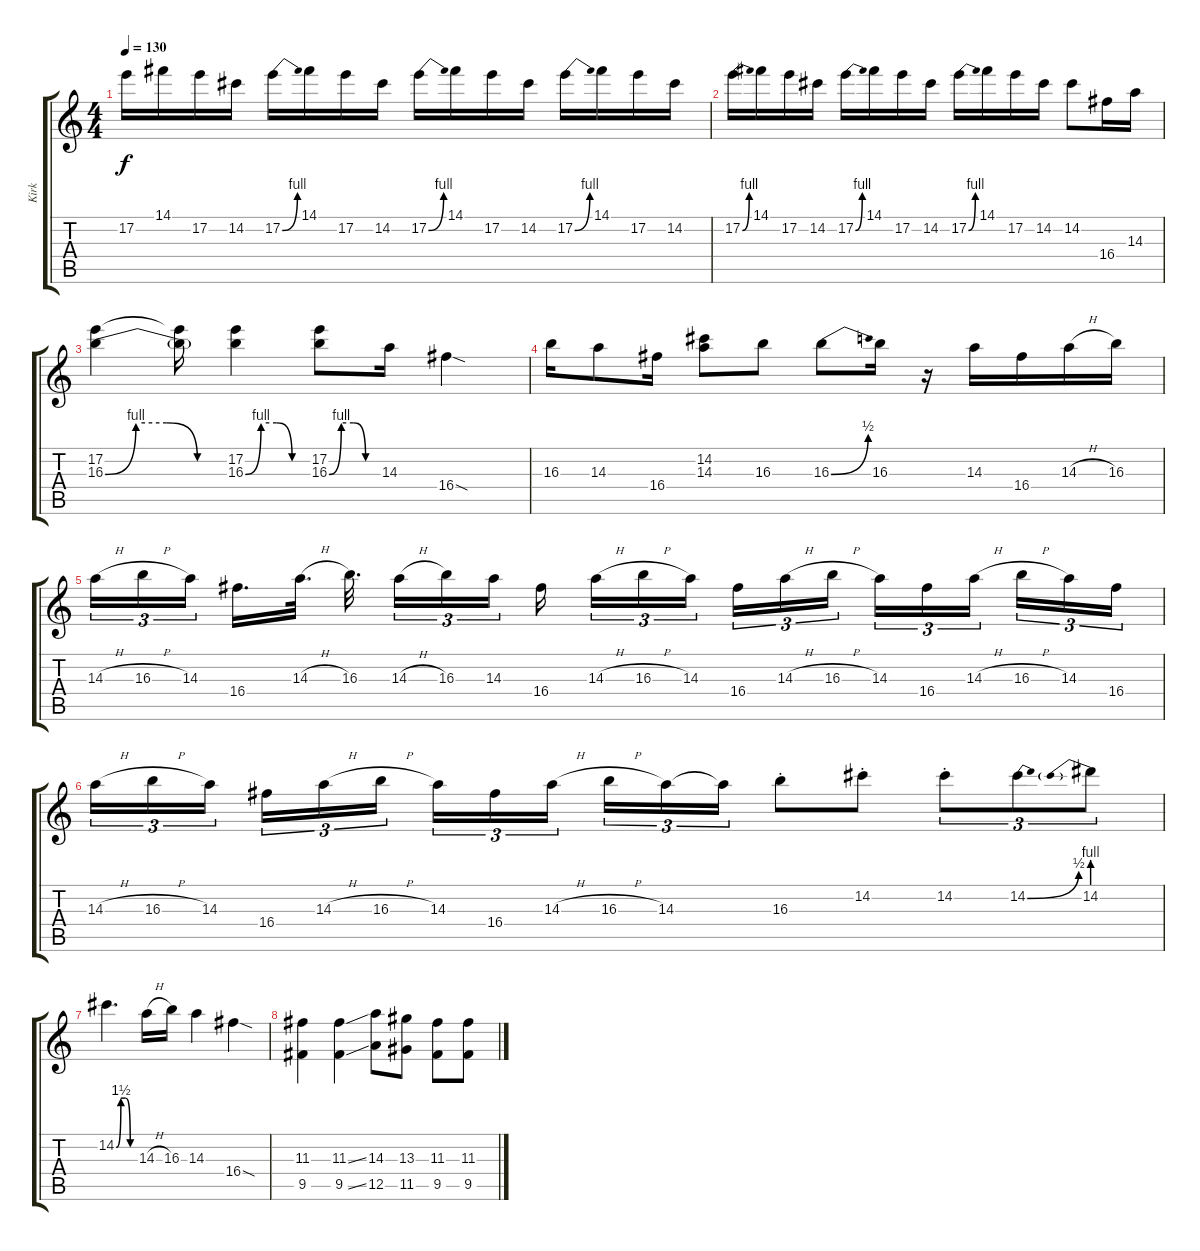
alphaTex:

\track ("Kirk" "Kirk") {instrument distortionguitar}
\staff {score tabs}
\tuning (E4 B3 G3 D3 A2 E2) {hide}
\ts (4 4)
\tempo 130
\clef g2
\ks c
17.2{t}.16{dy f} 14.1.16 17.2.16 14.2.16 17.2{be (bend 0 0 60 4)}.16 14.1.16 17.2.16 14.2.16 17.2{be (bend 0 0 60 4)}.16 14.1.16 17.2.16 14.2.16 17.2{be (bend 0 0 60 4)}.16 14.1.16 17.2.16 14.2.16 |
17.2{be (bend 0 0 60 4)}.16 14.1.16 17.2.16 14.2.16 17.2{be (bend 0 0 60 4)}.16 14.1.16 17.2.16 14.2.16 17.2{be (bend 0 0 60 4)}.16 14.1.16 17.2.16 14.2.16 14.2.8 16.4.16 14.3.16 |
(17.2 16.3{be (custom 0 0 15 4 30 4 45 0 60 0)}).4 (17.2{t} 16.3{t}).16 (17.2 16.3{be (custom 0 0 15 4 30 4 45 0 60 0)}).4 (17.2 16.3{be (custom 0 0 15 4 30 4 45 0 60 0)}).8 14.3.16 16.4{sod}.4 |
16.3.16 14.3.8 16.4.16 (14.2 14.3).8 16.3.8 16.3{be (bend 0 0 60 2)}.8 16.3.16 r.16 14.3.16 16.4.16 14.3{h}.16 16.3.16 |
14.3{h}.16{tu (3 2)} 16.3{h}.16{tu (3 2)} 14.3.16{tu (3 2) beam splitsecondary} 16.4.16{d} 14.3{h}.32{d} 16.3.32{d beam splitsecondary} 14.3{h}.16{tu (3 2)} 16.3.16{tu (3 2)} 14.3.16{tu (3 2) beam splitsecondary} 16.4.16 14.3{h}.16{tu (3 2)} 16.3{h}.16{tu (3 2)} 14.3.16{tu (3 2) beam splitsecondary} 16.4.16{tu (3 2)} 14.3{h}.16{tu (3 2)} 16.3{h}.16{tu (3 2)} 14.3.16{tu (3 2)} 16.4.16{tu (3 2)} 14.3{h}.16{tu (3 2) beam splitsecondary} 16.3{h}.16{tu (3 2)} 14.3.16{tu (3 2)} 16.4.16{tu (3 2)} |
14.3{h}.16{tu (3 2)} 16.3{h}.16{tu (3 2)} 14.3.16{tu (3 2) beam splitsecondary} 16.4.16{tu (3 2)} 14.3{h}.16{tu (3 2)} 16.3{h}.16{tu (3 2)} 14.3.16{tu (3 2)} 16.4.16{tu (3 2)} 14.3{h}.16{tu (3 2) beam splitsecondary} 16.3{h}.16{tu (3 2)} 14.3.16{tu (3 2)} 14.3{t}.16{tu (3 2)} 16.3{st}.8 14.2{st}.8 14.2{st}.8{tu (3 2)} 14.2{be (bend 0 0 60 2)}.8{tu (3 2)} 14.2{be (prebend 0 4 60 4)}.8{tu (3 2)} |
14.2{be (custom 0 0 15 6 30 6 45 0 60 0)}.4{d} 14.3{h}.16 16.3.16 14.3.4 16.4{sod}.4 |
(11.3 9.5).4 (11.3{ss} 9.5{ss}).4 (14.3 12.5).8 (13.3 11.5).8 (11.3 9.5).8 (11.3 9.5).8
